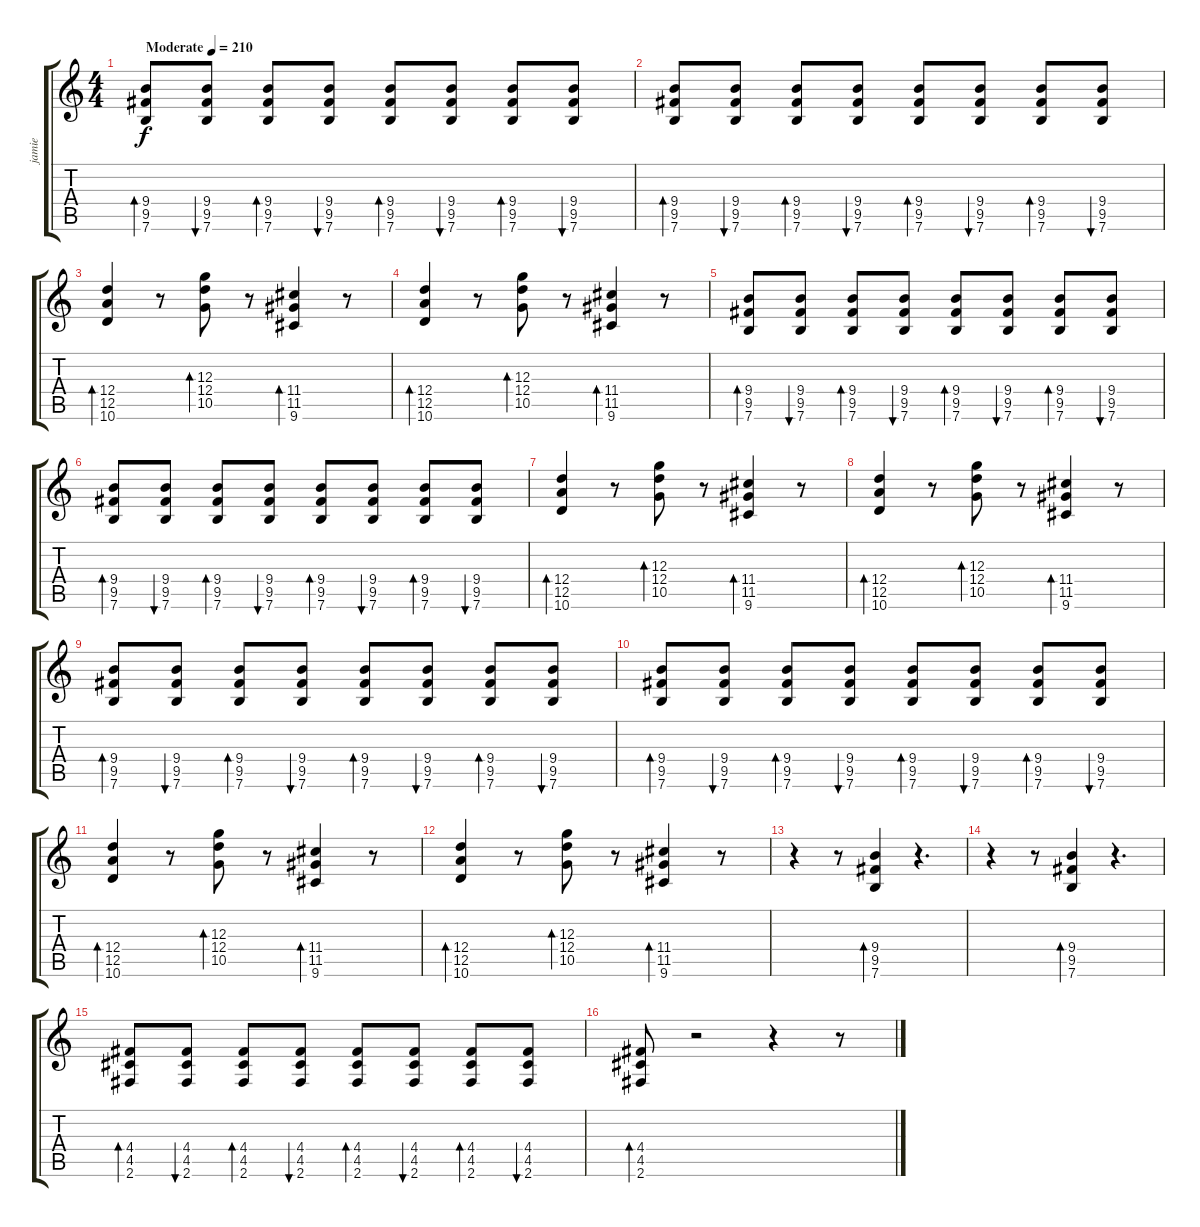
\track ("jamie" "jamie") {instrument distortionguitar}
\staff {score tabs}
\tuning (E4 B3 G3 D3 A2 E2) {hide}
\ts (4 4)
\tempo (210 "Moderate")
\clef g2
\ks c
(9.4 9.5 7.6).8{bd 30 dy f instrument distortionguitar} (9.4 9.5 7.6).8{bu 30} (9.4 9.5 7.6).8{bd 30} (9.4 9.5 7.6).8{bu 30} (9.4 9.5 7.6).8{bd 30} (9.4 9.5 7.6).8{bu 30} (9.4 9.5 7.6).8{bd 30} (9.4 9.5 7.6).8{bu 30} |
(9.4 9.5 7.6).8{bd 30} (9.4 9.5 7.6).8{bu 30} (9.4 9.5 7.6).8{bd 30} (9.4 9.5 7.6).8{bu 30} (9.4 9.5 7.6).8{bd 30} (9.4 9.5 7.6).8{bu 30} (9.4 9.5 7.6).8{bd 30} (9.4 9.5 7.6).8{bu 30} |
(12.4 12.5 10.6).4{bd 30} r.8 (12.3 12.4 10.5).8{bd 30} r.8 (11.4 11.5 9.6).4{bd 30} r.8 |
(12.4 12.5 10.6).4{bd 30} r.8 (12.3 12.4 10.5).8{bd 30} r.8 (11.4 11.5 9.6).4{bd 30} r.8 |
(9.4 9.5 7.6).8{bd 30} (9.4 9.5 7.6).8{bu 30} (9.4 9.5 7.6).8{bd 30} (9.4 9.5 7.6).8{bu 30} (9.4 9.5 7.6).8{bd 30} (9.4 9.5 7.6).8{bu 30} (9.4 9.5 7.6).8{bd 30} (9.4 9.5 7.6).8{bu 30} |
(9.4 9.5 7.6).8{bd 30} (9.4 9.5 7.6).8{bu 30} (9.4 9.5 7.6).8{bd 30} (9.4 9.5 7.6).8{bu 30} (9.4 9.5 7.6).8{bd 30} (9.4 9.5 7.6).8{bu 30} (9.4 9.5 7.6).8{bd 30} (9.4 9.5 7.6).8{bu 30} |
(12.4 12.5 10.6).4{bd 30} r.8 (12.3 12.4 10.5).8{bd 30} r.8 (11.4 11.5 9.6).4{bd 30} r.8 |
(12.4 12.5 10.6).4{bd 30} r.8 (12.3 12.4 10.5).8{bd 30} r.8 (11.4 11.5 9.6).4{bd 30} r.8 |
(9.4 9.5 7.6).8{bd 30} (9.4 9.5 7.6).8{bu 30} (9.4 9.5 7.6).8{bd 30} (9.4 9.5 7.6).8{bu 30} (9.4 9.5 7.6).8{bd 30} (9.4 9.5 7.6).8{bu 30} (9.4 9.5 7.6).8{bd 30} (9.4 9.5 7.6).8{bu 30} |
(9.4 9.5 7.6).8{bd 30} (9.4 9.5 7.6).8{bu 30} (9.4 9.5 7.6).8{bd 30} (9.4 9.5 7.6).8{bu 30} (9.4 9.5 7.6).8{bd 30} (9.4 9.5 7.6).8{bu 30} (9.4 9.5 7.6).8{bd 30} (9.4 9.5 7.6).8{bu 30} |
(12.4 12.5 10.6).4{bd 30} r.8 (12.3 12.4 10.5).8{bd 30} r.8 (11.4 11.5 9.6).4{bd 30} r.8 |
(12.4 12.5 10.6).4{bd 30} r.8 (12.3 12.4 10.5).8{bd 30} r.8 (11.4 11.5 9.6).4{bd 30} r.8 |
r.4 r.8 (9.4 9.5 7.6).4{bd 30} r.4{d} |
r.4 r.8 (9.4 9.5 7.6).4{bd 30} r.4{d} |
(4.4 4.5 2.6).8{bd 30} (4.4 4.5 2.6).8{bu 30} (4.4 4.5 2.6).8{bd 30} (4.4 4.5 2.6).8{bu 30} (4.4 4.5 2.6).8{bd 30} (4.4 4.5 2.6).8{bu 30} (4.4 4.5 2.6).8{bd 30} (4.4 4.5 2.6).8{bu 30} |
(4.4 4.5 2.6).8{bd 30} r.2 r.4 r.8
